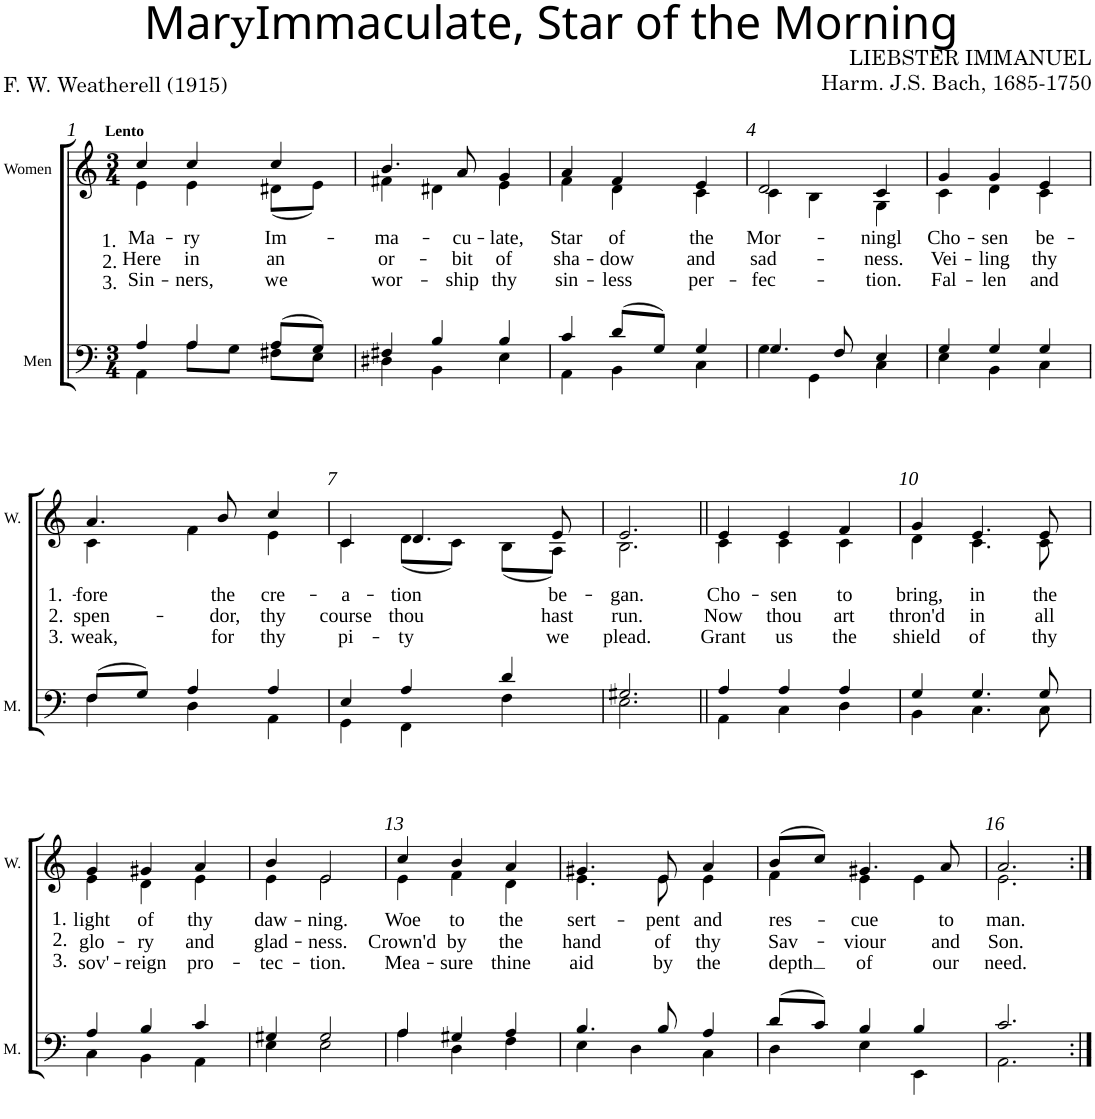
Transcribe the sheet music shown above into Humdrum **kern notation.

**kern	**kern	**text	**text	**text
*part2	*part1	*part1	*part1	*part1
*staff2	*staff1	*staff1	*staff1	*staff1
*I"Men	*I"Women	*	*	*
*I'M.	*I'W.	*	*	*
*clefF4	*clefG2	*	*	*
*k[]	*k[]	*	*	*
*M3/4	*M3/4	*	*	*
=1	=1	=1	=1	=1
*^	*	*	*	*
!	!	!LO:TX:a:B:t=Lento	!	!	!
!	!	!LO:TX:b:t=1.	!	!	!
!	!	!LO:TX:b:t=2.	!	!	!
!	!	!LO:TX:b:t=3.	!	!	!
!	!	!	!LO:LY:b	!LO:LY:b	!LO:LY:b
*	*	*^	*	*	*
4A/	4AA\	4cc/	4e\	Ma-	Here	Sin-
!	!	!	!	!LO:LY:b	!LO:LY:b	!LO:LY:b
4A/	8A\L	4cc/	4e\	-ry	in	-ners,
.	8G\J	.	.	.	.	.
!	!	!	!	!LO:LY:b	!LO:LY:b	!LO:LY:b
(8A/L	8F#X\L	4cc/	(8d#X\L	Im-	an	we
8G/J)	8E\J	.	8e\J)	.	.	.
=2	=2	=2	=2	=2	=2	=2
!	!	!	!	!LO:LY:b	!LO:LY:b	!LO:LY:b
4F#X/	4D#X\	4.b/	4f#X\	-ma-	or-	wor-
4B/	4BB\	.	4d#X\	.	.	.
!	!	!	!	!LO:LY:b	!LO:LY:b	!LO:LY:b
.	.	8a/	.	-cu-	-bit	-ship
!	!	!	!	!LO:LY:b	!LO:LY:b	!LO:LY:b
4B/	4E\	4g/	4e\	-late,	of	thy
=3	=3	=3	=3	=3	=3	=3
!	!	!	!	!LO:LY:b	!LO:LY:b	!LO:LY:b
4c/	4AA\	4a/	4f\	Star	sha-	sin-
!	!	!	!	!LO:LY:b	!LO:LY:b	!LO:LY:b
(8d/L	4BB\	4f/	4d\	of	-dow	-less
8G/J)	.	.	.	.	.	.
!	!	!	!	!LO:LY:b	!LO:LY:b	!LO:LY:b
4G/	4C\	4e/	4c\	the	and	per-
=4	=4	=4	=4	=4	=4	=4
!	!	!	!	!LO:LY:b	!LO:LY:b	!LO:LY:b
4.G/	4G\	2d/	4c\	Mor-	sad-	-fec-
.	4GG\	.	4B\	.	.	.
8F/	.	.	.	.	.	.
!	!	!	!	!LO:LY:b	!LO:LY:b	!LO:LY:b
4E/	4C\	4c/	4G\	-ningl	-ness.	-tion.
=5	=5	=5	=5	=5	=5	=5
!	!	!	!	!LO:LY:b	!LO:LY:b	!LO:LY:b
4G/	4E\	4g/	4c\	Cho-	Vei-	Fal-
!	!	!	!	!LO:LY:b	!LO:LY:b	!LO:LY:b
4G/	4BB\	4g/	4d\	-sen	-ling	-len
!	!	!	!	!LO:LY:b	!LO:LY:b	!LO:LY:b
4G/	4C\	4e/	4c\	be-	thy	and
!!LO:LB:g=z	!!
=6	=6	=6	=6	=6	=6	=6
!	!	!LO:TX:b:t=1.	!	!	!	!
!	!	!LO:TX:b:t=2.	!	!	!	!
!	!	!LO:TX:b:t=3.	!	!	!	!
!	!	!	!	!LO:LY:b	!LO:LY:b	!LO:LY:b
(8F/L	4F\	4.a/	4c\	-fore	spen-	weak,
8G/J)	.	.	.	.	.	.
4A/	4D\	.	4f\	.	.	.
!	!	!	!	!LO:LY:b	!LO:LY:b	!LO:LY:b
.	.	8b/	.	the	-dor,	for
!	!	!	!	!LO:LY:b	!LO:LY:b	!LO:LY:b
4A/	4AA\	4cc/	4e\	cre-	thy	thy
=7	=7	=7	=7	=7	=7	=7
!	!	!	!	!LO:LY:b	!LO:LY:b	!LO:LY:b
4E/	4GG\	4c/	4c\	-a-	course	pi-
!	!	!	!	!LO:LY:b	!LO:LY:b	!LO:LY:b
4A/	4FF\	4.d/	(8d\L	-tion	thou	-ty
.	.	.	8c\J)	.	.	.
4d/	4F\	.	(8B\L	.	.	.
!	!	!	!	!LO:LY:b	!LO:LY:b	!LO:LY:b
.	.	8e/	8A\J)	be-	hast	we
=8	=8	=8	=8	=8	=8	=8
!	!	!	!	!LO:LY:b	!LO:LY:b	!LO:LY:b
2.G#X/	2.E\	2.e/	2.B\	-gan.	run.	plead.
=9||	=9||	=9||	=9||	=9||	=9||	=9||
!	!	!	!	!LO:LY:b	!LO:LY:b	!LO:LY:b
4A/	4AA\	4e/	4c\	Cho-	Now	Grant
!	!	!	!	!LO:LY:b	!LO:LY:b	!LO:LY:b
4A/	4C\	4e/	4c\	-sen	thou	us
!	!	!	!	!LO:LY:b	!LO:LY:b	!LO:LY:b
4A/	4D\	4f/	4c\	to	art	the
=10	=10	=10	=10	=10	=10	=10
!	!	!	!	!LO:LY:b	!LO:LY:b	!LO:LY:b
4G/	4BB\	4g/	4d\	bring,	thron'd	shield
!	!	!	!	!LO:LY:b	!LO:LY:b	!LO:LY:b
4.G/	4.C\	4.e/	4.c\	in	in	of
!	!	!	!	!LO:LY:b	!LO:LY:b	!LO:LY:b
8G/	8C\	8e/	8c\	the	all	thy
!!LO:LB:g=z	!!
=11	=11	=11	=11	=11	=11	=11
!	!	!LO:TX:b:t=1.	!	!	!	!
!	!	!LO:TX:b:t=2.	!	!	!	!
!	!	!LO:TX:b:t=3.	!	!	!	!
!	!	!	!	!LO:LY:b	!LO:LY:b	!LO:LY:b
4A/	4C\	4g/	4e\	light	glo-	sov'-
!	!	!	!	!LO:LY:b	!LO:LY:b	!LO:LY:b
4B/	4BB\	4g#X/	4d\	of	-ry	-reign
!	!	!	!	!LO:LY:b	!LO:LY:b	!LO:LY:b
4c/	4AA\	4a/	4e\	thy	and	pro-
=12	=12	=12	=12	=12	=12	=12
!	!	!	!	!LO:LY:b	!LO:LY:b	!LO:LY:b
4G#X/	4E\	4b/	4e\	daw-	glad-	-tec-
!	!	!	!	!LO:LY:b	!LO:LY:b	!LO:LY:b
2G#/	2E\	2e/	2e\	-ning.	-ness.	-tion.
=13	=13	=13	=13	=13	=13	=13
!	!	!	!	!LO:LY:b	!LO:LY:b	!LO:LY:b
4A/	4A\	4cc/	4e\	Woe	Crown'd	Mea-
!	!	!	!	!LO:LY:b	!LO:LY:b	!LO:LY:b
4G#X/	4D\	4b/	4f\	to	by	-sure
!	!	!	!	!LO:LY:b	!LO:LY:b	!LO:LY:b
4A/	4F\	4a/	4d\	the	the	thine
=14	=14	=14	=14	=14	=14	=14
!	!	!	!	!LO:LY:b	!LO:LY:b	!LO:LY:b
4.B/	4E\	4.g#X/	4.e\	sert-	hand	aid
.	4D\	.	.	.	.	.
!	!	!	!	!LO:LY:b	!LO:LY:b	!LO:LY:b
8B/	.	8e/	8e\	-pent	of	by
!	!	!	!	!LO:LY:b	!LO:LY:b	!LO:LY:b
4A/	4C\	4a/	4e\	and	thy	the
=15	=15	=15	=15	=15	=15	=15
!	!	!	!	!LO:LY:b	!LO:LY:b	!LO:LY:b
(8d/L	4D\	(8b/L	4f\	res-	Sav-	depth
8c/J)	.	8cc/J)	.	.	.	.
!	!	!	!	!LO:LY:b	!LO:LY:b	!LO:LY:b
4B/	4E\	4.g#X/	4e\	-cue	-viour	of
4B/	4EE\	.	4e\	.	.	.
!	!	!	!	!LO:LY:b	!LO:LY:b	!LO:LY:b
.	.	8a/	.	to	and	our
=16	=16	=16	=16	=16	=16	=16
!	!	!	!	!LO:LY:b	!LO:LY:b	!LO:LY:b
2.c/	2.AA\	2.a/	2.e\	man.	Son.	need.
*v	*v	*	*	*	*	*
*	*v	*v	*	*	*
=:|!	=:|!	=:|!	=:|!	=:|!
*-	*-	*-	*-	*-
